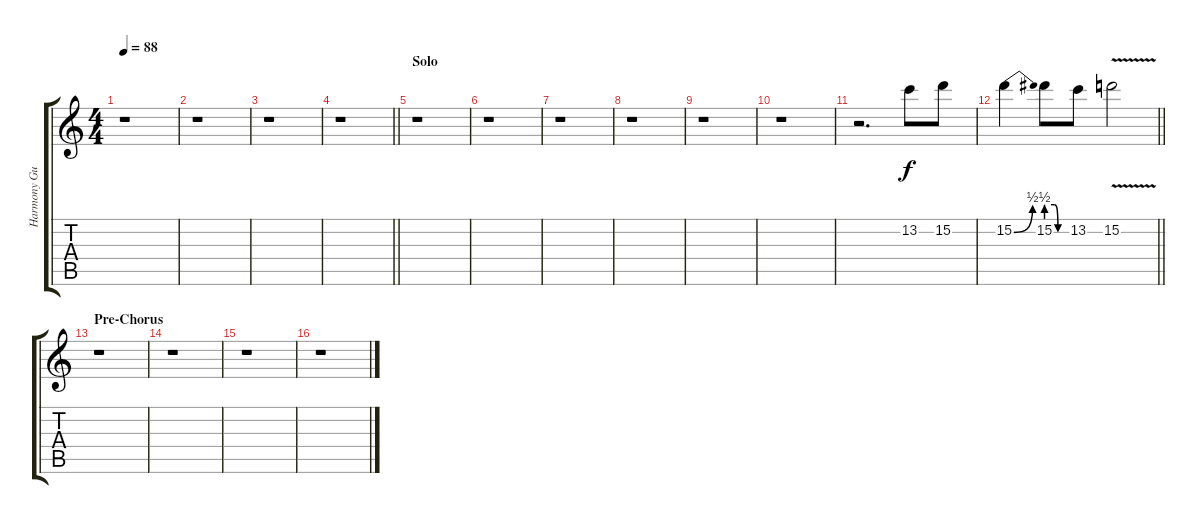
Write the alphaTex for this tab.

\track ("Harmony Guitar" "Harmony Gu") {instrument overdrivenguitar}
\staff {score tabs}
\tuning (E4 B3 G3 D3 A2 E2) {hide}
\ts (4 4)
\tempo 88
\clef g2
\ks c
r.1{dy f} |
r.1 |
r.1 |
\barLineRight lightlight
r.1 |
\section ("" "Solo")
r.1 |
r.1 |
r.1 |
r.1 |
r.1 |
r.1 |
r.2{d} 13.2.8 15.2.8 |
\barLineRight lightlight
15.2{be (bend 0 0 60 2)}.4 15.2{be (custom 0 2 25 2 35 0 60 0)}.8 13.2.8 15.2{v}.2 |
\section ("" "Pre-Chorus")
r.1 |
r.1 |
r.1 |
r.1
